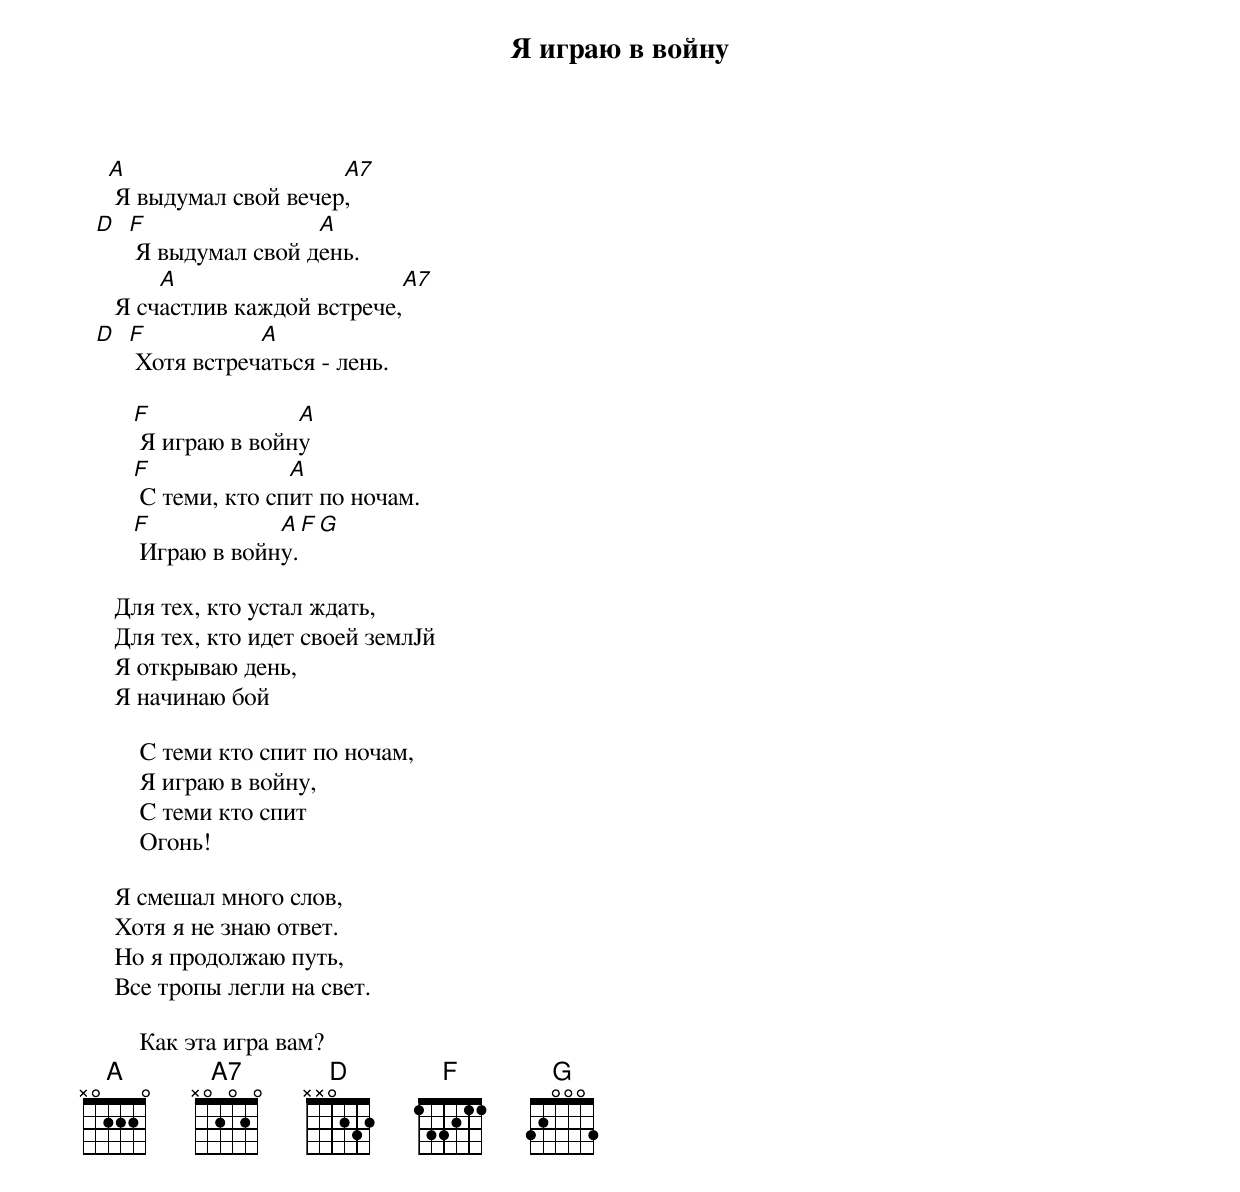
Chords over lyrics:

	Я играю в войну


    A                    A7
     Я выдумал свой вечер,
  D F                A
     Я выдумал свой день.
         A                     A7
     Я счастлив каждой встрече,
  D F           A
     Хотя встречаться - лень.

        F              A
         Я играю в войну
        F              A
         С теми, кто спит по ночам.
        F            A  F G
         Играю в войну.

     Для тех, кто устал ждать,
     Для тех, кто идет своей землЈй
     Я открываю день,
     Я начинаю бой

         С теми кто спит по ночам,
         Я играю в войну,
         С теми кто спит
         Огонь!

     Я смешал много слов,
     Хотя я не знаю ответ.
     Но я продолжаю путь,
     Все тропы легли на свет.

         Как эта игра вам?
